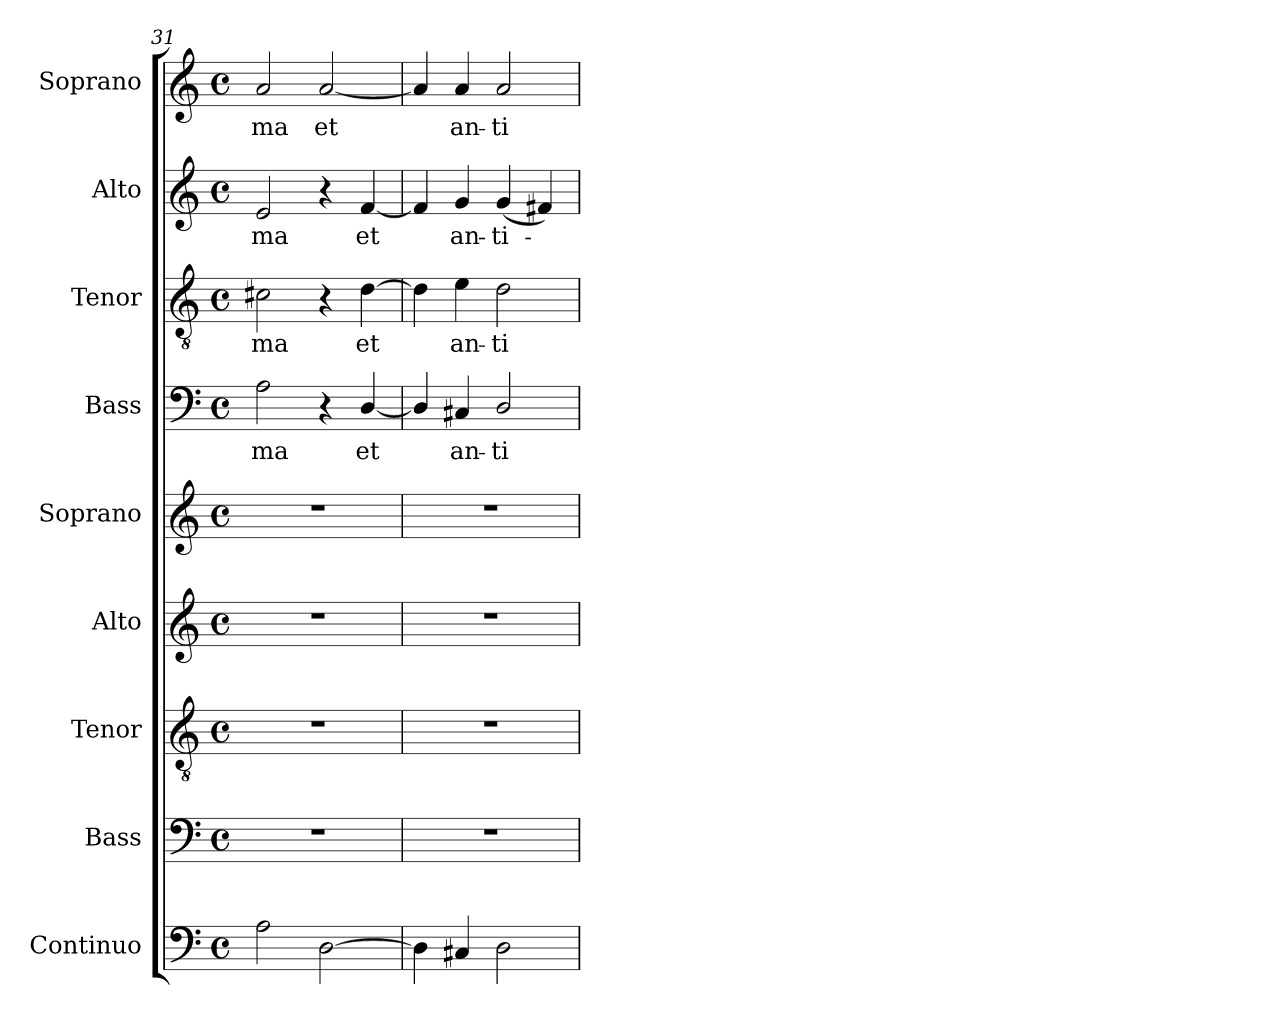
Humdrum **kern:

**kern	**kern	**kern	**kern	**kern	**kern	**text	**kern	**text	**kern	**text	**kern	**text
*part9	*part8	*part7	*part6	*part5	*part4	*part4	*part3	*part3	*part2	*part2	*part1	*part1
*staff9	*staff8	*staff7	*staff6	*staff5	*staff4	*staff4	*staff3	*staff3	*staff2	*staff2	*staff1	*staff1
*I"Continuo	*I"Bass	*I"Tenor	*I"Alto	*I"Soprano	*I"Bass	*	*I"Tenor	*	*I"Alto	*	*I"Soprano	*
*I'Cont.	*I'B.	*I'T.	*I'A.	*I'S.	*I'B.	*	*I'T.	*	*I'A.	*	*I'S.	*
*clefF4	*clefF4	*clefGv2	*clefG2	*clefG2	*clefF4	*	*clefGv2	*	*clefG2	*	*clefG2	*
*	*	*ITrd7c12	*	*	*	*	*ITrd7c12	*	*	*	*	*
*k[]	*k[]	*k[]	*k[]	*k[]	*k[]	*	*k[]	*	*k[]	*	*k[]	*
*C:	*C:	*C:	*C:	*C:	*C:	*	*C:	*	*C:	*	*C:	*
*M4/4	*M4/4	*M4/4	*M4/4	*M4/4	*M4/4	*	*M4/4	*	*M4/4	*	*M4/4	*
*met(c)	*met(c)	*met(c)	*met(c)	*met(c)	*met(c)	*	*met(c)	*	*met(c)	*	*met(c)	*
=31	=31	=31	=31	=31	=31	=31	=31	=31	=31	=31	=31	=31
!	!	!	!	!	!	!LO:LY:b:color=#000000	!	!	!	!	!	!
!	!	!	!	!	!	!	!	!LO:LY:b:color=#000000	!	!	!	!
!	!	!	!	!	!	!	!	!	!	!LO:LY:b:color=#000000	!	!
!	!	!	!	!	!	!	!	!	!	!	!	!LO:LY:b:color=#000000
2Ai\	1r	1r	1r	1r	2Ai\	-ma	2C#Xi\	-ma	2ei/	-ma	2ai/	-ma
!	!	!	!	!	!	!	!	!	!	!	!	!LO:LY:b:color=#000000
[>2Di\	.	.	.	.	4r	.	4r	.	4r	.	[<2ai/	et
!	!	!	!	!	!	!LO:LY:b:color=#000000	!	!	!	!	!	!
!	!	!	!	!	!	!	!	!LO:LY:b:color=#000000	!	!	!	!
!	!	!	!	!	!	!	!	!	!	!LO:LY:b:color=#000000	!	!
.	.	.	.	.	[<4Di/	et	[>4Di\	et	[<4fi/	et	.	.
=32	=32	=32	=32	=32	=32	=32	=32	=32	=32	=32	=32	=32
4Di\]	1r	1r	1r	1r	4Di/]	.	4Di\]	.	4fi/]	.	4ai/]	.
!	!	!	!	!	!	!LO:LY:b:color=#000000	!	!	!	!	!	!
!	!	!	!	!	!	!	!	!LO:LY:b:color=#000000	!	!	!	!
!	!	!	!	!	!	!	!	!	!	!LO:LY:b:color=#000000	!	!
!	!	!	!	!	!	!	!	!	!	!	!	!LO:LY:b:color=#000000
4C#Xi/	.	.	.	.	4C#Xi/	an-	4Ei\	an-	4gi/	an-	4ai/	an-
!	!	!	!	!	!	!LO:LY:b:color=#000000	!	!	!	!	!	!
!	!	!	!	!	!	!	!	!LO:LY:b:color=#000000	!	!	!	!
!	!	!	!	!	!	!	!	!	!	!LO:LY:b:color=#000000	!	!
!	!	!	!	!	!	!	!	!	!	!	!	!LO:LY:b:color=#000000
2Di\	.	.	.	.	2Di/	-ti-	2Di\	-ti-	(4gi/	-ti-	2ai/	-ti-
.	.	.	.	.	.	.	.	.	4f#Xi/)	.	.	.
=	=	=	=	=	=	=	=	=	=	=	=	=
*-	*-	*-	*-	*-	*-	*-	*-	*-	*-	*-	*-	*-
